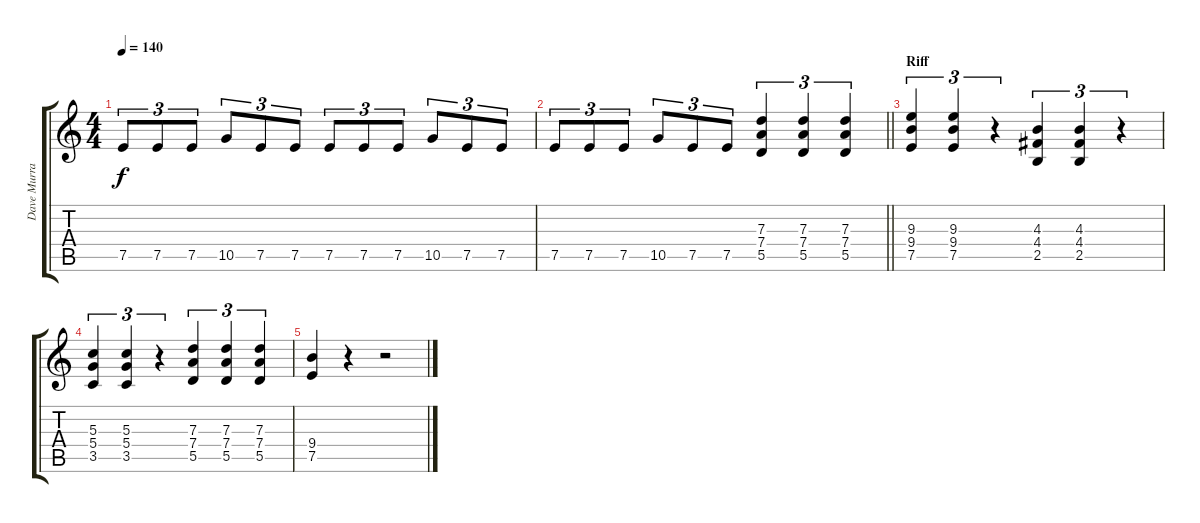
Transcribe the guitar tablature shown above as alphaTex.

\track ("Dave Murray" "Dave Murra") {instrument distortionguitar}
\staff {score tabs}
\tuning (E4 B3 G3 D3 A2 E2) {hide}
\ts (4 4)
\tempo 140
\clef g2
\ks c
7.5.8{tu (3 2) dy f} 7.5.8{tu (3 2)} 7.5.8{tu (3 2)} 10.5.8{tu (3 2)} 7.5.8{tu (3 2)} 7.5.8{tu (3 2)} 7.5.8{tu (3 2)} 7.5.8{tu (3 2)} 7.5.8{tu (3 2)} 10.5.8{tu (3 2)} 7.5.8{tu (3 2)} 7.5.8{tu (3 2)} |
\barLineRight lightlight
7.5.8{tu (3 2)} 7.5.8{tu (3 2)} 7.5.8{tu (3 2)} 10.5.8{tu (3 2)} 7.5.8{tu (3 2)} 7.5.8{tu (3 2)} (7.3 7.4 5.5).4{tu (3 2)} (7.3 7.4 5.5).4{tu (3 2)} (7.3 7.4 5.5).4{tu (3 2)} |
\section ("" "Riff")
(9.3 9.4 7.5).4{tu (3 2)} (9.3 9.4 7.5).4{tu (3 2)} r.4{tu (3 2)} (4.3 4.4 2.5).4{tu (3 2)} (4.3 4.4 2.5).4{tu (3 2)} r.4{tu (3 2)} |
(5.3 5.4 3.5).4{tu (3 2)} (5.3 5.4 3.5).4{tu (3 2)} r.4{tu (3 2)} (7.3 7.4 5.5).4{tu (3 2)} (7.3 7.4 5.5).4{tu (3 2)} (7.3 7.4 5.5).4{tu (3 2)} |
(9.4 7.5).4 r.4 r.2
